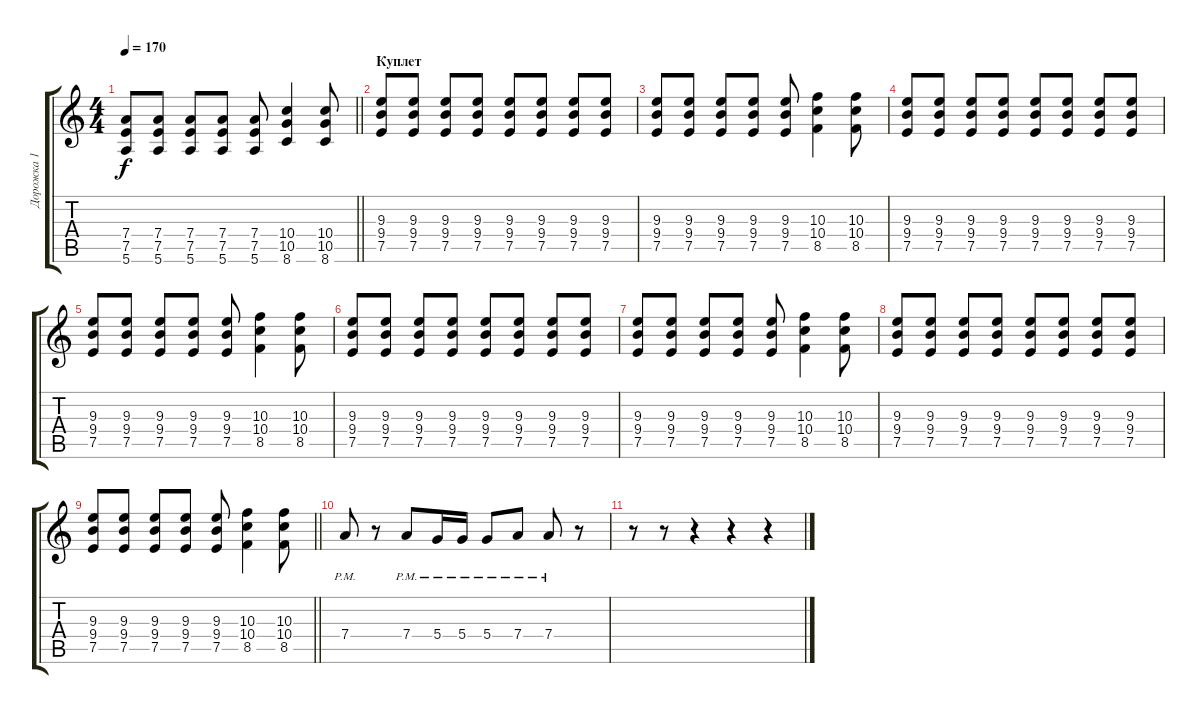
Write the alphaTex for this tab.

\track ("Дорожка 1" "Дорожка 1") {instrument distortionguitar}
\staff {score tabs}
\tuning (E4 B3 G3 D3 A2 E2) {hide}
\ts (4 4)
\tempo 170
\clef g2
\barLineRight lightlight
\ks c
(7.4 7.5 5.6).8{dy f} (7.4 7.5 5.6).8 (7.4 7.5 5.6).8 (7.4 7.5 5.6).8 (7.4 7.5 5.6).8 (10.4 10.5 8.6).4 (10.4 10.5 8.6).8 |
\section ("" "Куплет")
(9.3 9.4 7.5).8 (9.3 9.4 7.5).8 (9.3 9.4 7.5).8 (9.3 9.4 7.5).8 (9.3 9.4 7.5).8 (9.3 9.4 7.5).8 (9.3 9.4 7.5).8 (9.3 9.4 7.5).8 |
(9.3 9.4 7.5).8 (9.3 9.4 7.5).8 (9.3 9.4 7.5).8 (9.3 9.4 7.5).8 (9.3 9.4 7.5).8 (10.3 10.4 8.5).4 (10.3 10.4 8.5).8 |
(9.3 9.4 7.5).8 (9.3 9.4 7.5).8 (9.3 9.4 7.5).8 (9.3 9.4 7.5).8 (9.3 9.4 7.5).8 (9.3 9.4 7.5).8 (9.3 9.4 7.5).8 (9.3 9.4 7.5).8 |
(9.3 9.4 7.5).8 (9.3 9.4 7.5).8 (9.3 9.4 7.5).8 (9.3 9.4 7.5).8 (9.3 9.4 7.5).8 (10.3 10.4 8.5).4 (10.3 10.4 8.5).8 |
(9.3 9.4 7.5).8 (9.3 9.4 7.5).8 (9.3 9.4 7.5).8 (9.3 9.4 7.5).8 (9.3 9.4 7.5).8 (9.3 9.4 7.5).8 (9.3 9.4 7.5).8 (9.3 9.4 7.5).8 |
(9.3 9.4 7.5).8 (9.3 9.4 7.5).8 (9.3 9.4 7.5).8 (9.3 9.4 7.5).8 (9.3 9.4 7.5).8 (10.3 10.4 8.5).4 (10.3 10.4 8.5).8 |
(9.3 9.4 7.5).8 (9.3 9.4 7.5).8 (9.3 9.4 7.5).8 (9.3 9.4 7.5).8 (9.3 9.4 7.5).8 (9.3 9.4 7.5).8 (9.3 9.4 7.5).8 (9.3 9.4 7.5).8 |
\barLineRight lightlight
(9.3 9.4 7.5).8 (9.3 9.4 7.5).8 (9.3 9.4 7.5).8 (9.3 9.4 7.5).8 (9.3 9.4 7.5).8 (10.3 10.4 8.5).4 (10.3 10.4 8.5).8 |
7.4{pm}.8 r.8 7.4{pm}.8 5.4{pm}.16 5.4{pm}.16 5.4{pm}.8 7.4{pm}.8 7.4{pm}.8 r.8 |
r.8 r.8 r.4 r.4 r.4
